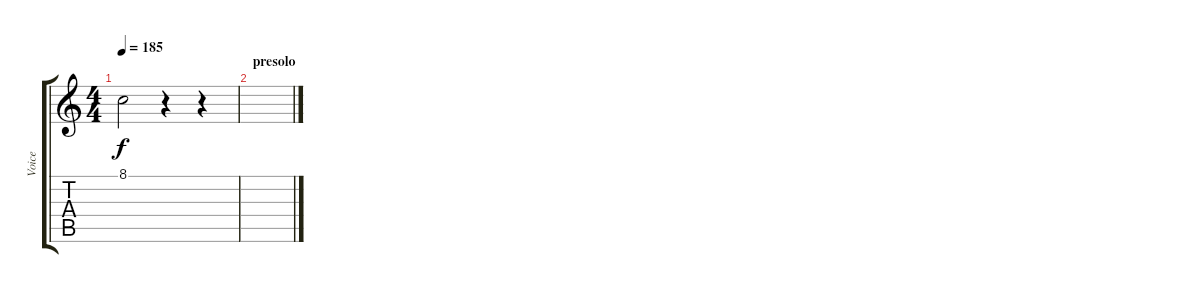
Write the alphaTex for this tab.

\track ("Voice" "Voice") {instrument choiraahs}
\staff {score tabs}
\tuning (E4 B3 G3 D3 A2 E2) {hide}
\ts (4 4)
\tempo 185
\clef g2
\ks c
8.1{t}.2{dy f} r.4 r.4 |
\section ("" "presolo")
